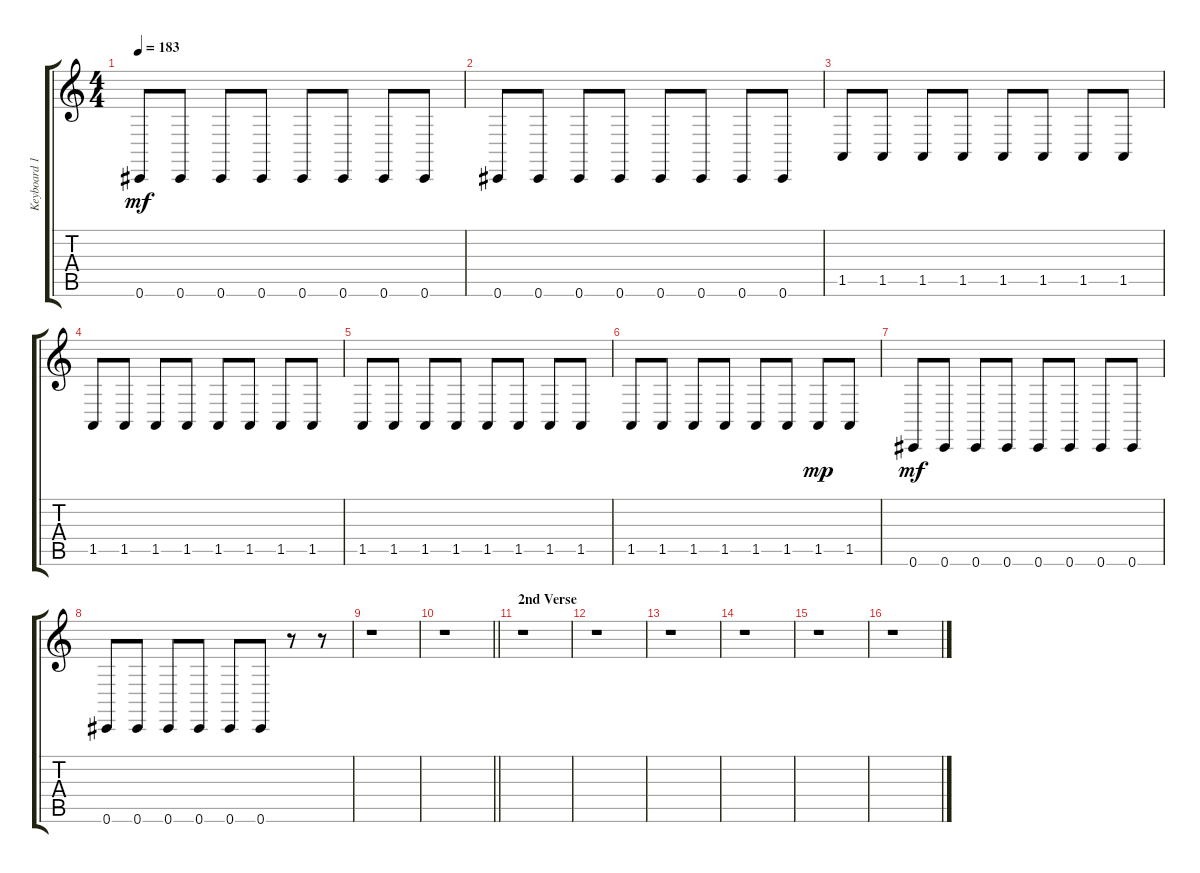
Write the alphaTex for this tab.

\track ("Keyboard 1" "Keyboard 1") {instrument lead2sawtooth}
\staff {score tabs}
\tuning (Eb4 Bb3 Gb3 Db3 Ab2 Db2) {hide}
\ts (4 4)
\tempo 183
\clef g2
\ks c
0.6.8{dy mf} 0.6.8 0.6.8 0.6.8 0.6.8 0.6.8 0.6.8 0.6.8 |
0.6.8 0.6.8 0.6.8 0.6.8 0.6.8 0.6.8 0.6.8 0.6.8 |
1.5.8 1.5.8 1.5.8 1.5.8 1.5.8 1.5.8 1.5.8 1.5.8 |
1.5.8 1.5.8 1.5.8 1.5.8 1.5.8 1.5.8 1.5.8 1.5.8 |
1.5.8 1.5.8 1.5.8 1.5.8 1.5.8 1.5.8 1.5.8 1.5.8 |
1.5.8 1.5.8 1.5.8 1.5.8 1.5.8 1.5.8 1.5.8{dy mp} 1.5.8 |
0.6.8{dy mf} 0.6.8 0.6.8 0.6.8 0.6.8 0.6.8 0.6.8 0.6.8 |
0.6.8 0.6.8 0.6.8 0.6.8 0.6.8 0.6.8 r.8 r.8 |
r.1 |
\barLineRight lightlight
r.1 |
\section ("" "2nd Verse")
r.1 |
r.1 |
r.1 |
r.1 |
r.1 |
r.1
